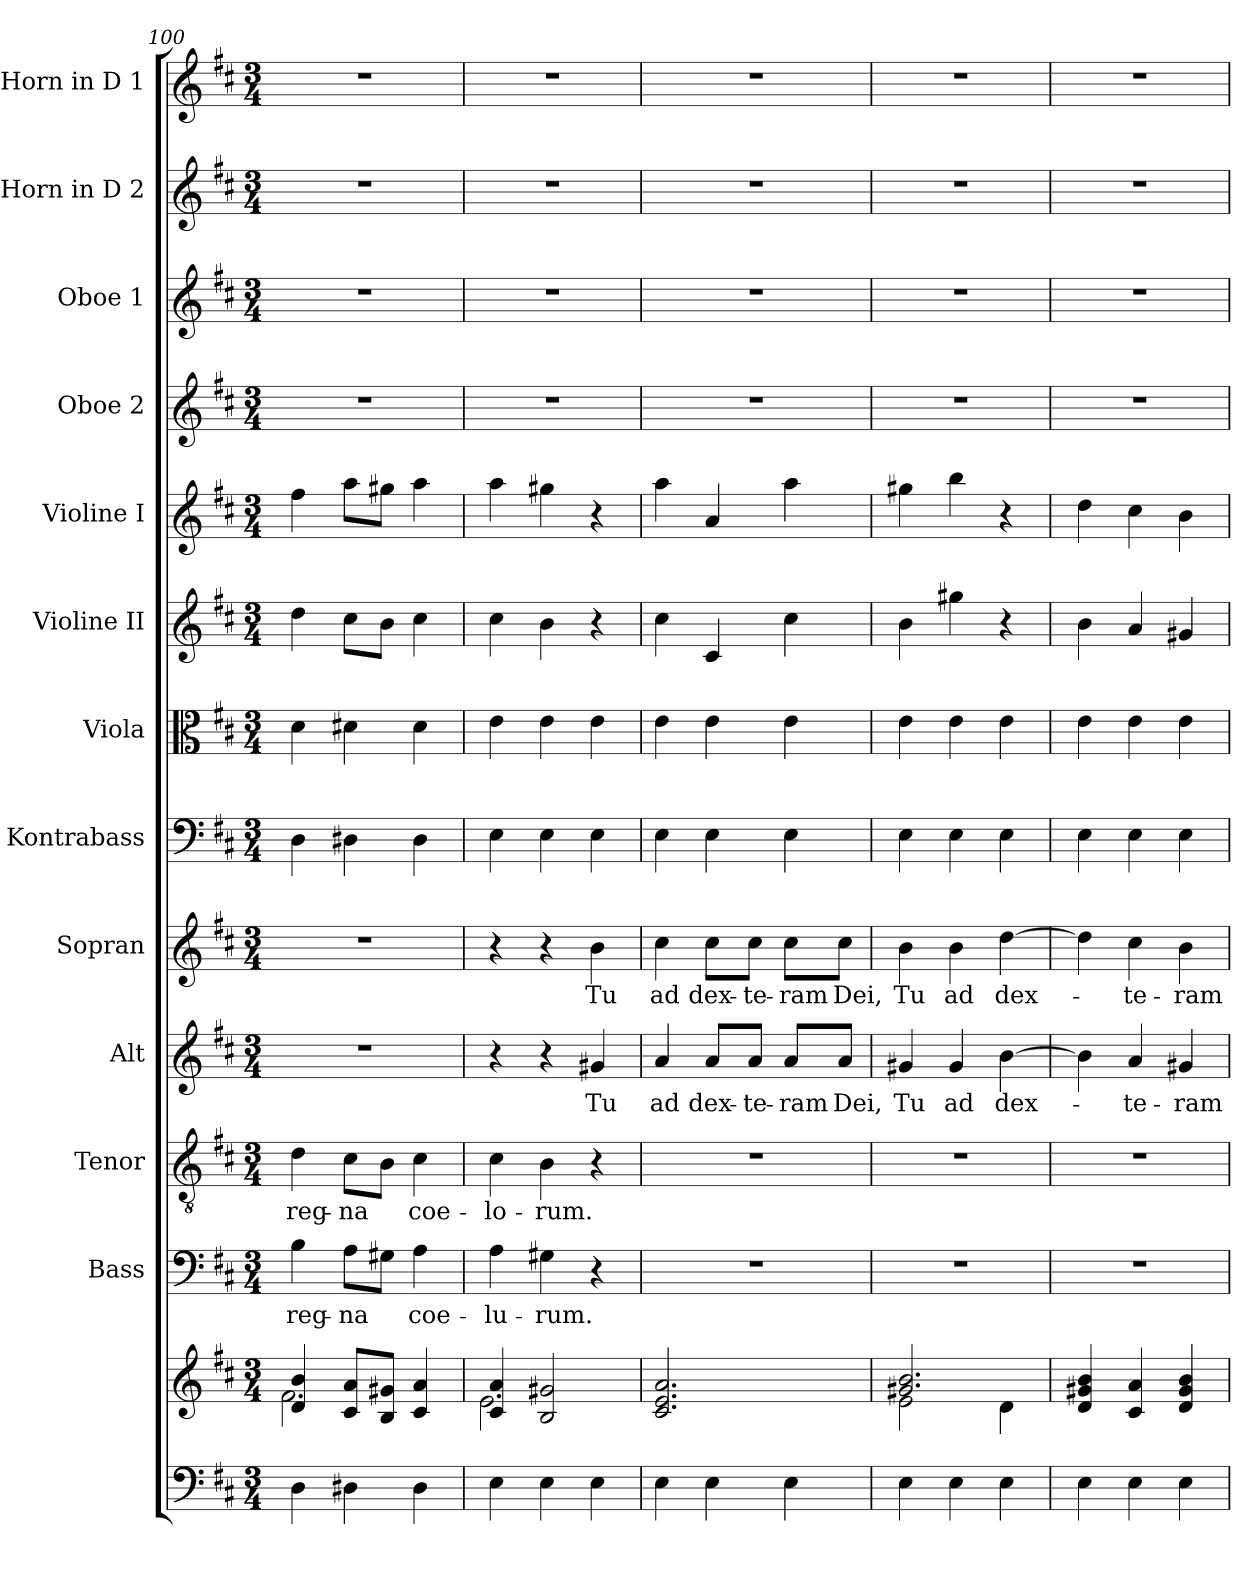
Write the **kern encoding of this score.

**kern	**kern	**kern	**text	**kern	**text	**kern	**text	**kern	**text	**kern	**kern	**kern	**kern	**kern	**kern	**kern	**kern
*part13	*part13	*part12	*part12	*part11	*part11	*part10	*part10	*part9	*part9	*part8	*part7	*part6	*part5	*part4	*part3	*part2	*part1
*staff14	*staff13	*staff12	*staff12	*staff11	*staff11	*staff10	*staff10	*staff9	*staff9	*staff8	*staff7	*staff6	*staff5	*staff4	*staff3	*staff2	*staff1
*	*	*I"Bass	*	*I"Tenor	*	*I"Alt	*	*I"Sopran	*	*I"Kontrabass	*I"Viola	*I"Violine II	*I"Violine I	*I"Oboe 2	*I"Oboe 1	*I"Horn in D 2	*I"Horn in D 1
*	*	*I'B.	*	*I'T.	*	*I'A.	*	*I'S.	*	*I'Kb.	*I'Vla.	*I'Vl. II	*I'Vl. I	*I'Ob. 2	*I'Ob. 1	*	*
*clefF4	*clefG2	*clefF4	*	*clefGv2	*	*clefG2	*	*clefG2	*	*clefF4	*clefC3	*clefG2	*clefG2	*clefG2	*clefG2	*clefG2	*clefG2
*	*	*	*	*	*	*	*	*	*	*ITrd7c12	*	*	*	*	*	*ITrd7c12	*ITrd7c12
*k[f#c#]	*k[f#c#]	*k[f#c#]	*	*k[f#c#]	*	*k[f#c#]	*	*k[f#c#]	*	*k[f#c#]	*k[f#c#]	*k[f#c#]	*k[f#c#]	*k[f#c#]	*k[f#c#]	*k[f#c#]	*k[f#c#]
*D:	*D:	*D:	*	*D:	*	*D:	*	*D:	*	*D:	*D:	*D:	*D:	*D:	*D:	*D:	*D:
*M3/4	*M3/4	*M3/4	*	*M3/4	*	*M3/4	*	*M3/4	*	*M3/4	*M3/4	*M3/4	*M3/4	*M3/4	*M3/4	*M3/4	*M3/4
=100	=100	=100	=100	=100	=100	=100	=100	=100	=100	=100	=100	=100	=100	=100	=100	=100	=100
*	*^	*	*	*	*	*	*	*	*	*	*	*	*	*	*	*	*
!	!	!	!	!LO:LY:b	!	!LO:LY:b	!	!	!	!	!	!	!	!	!	!	!	!
4D\	4d/ 4b/	2.f#\	4B\	reg-	4d\	reg-	2.r	.	2.r	.	4DD\	4d\	4dd\	4ff#\	2.r	2.r	2.r	2.r
!	!	!	!	!LO:LY:b	!	!LO:LY:b	!	!	!	!	!	!	!	!	!	!	!	!
4D#X\	8c#/ 8a/L	.	8A\L	-na	8c#\L	-na	.	.	.	.	4DD#X\	4d#X\	8cc#\L	8aa\L	.	.	.	.
.	8B/ 8g#X/J	.	8G#X\J	.	8B\J	.	.	.	.	.	.	.	8b\J	8gg#X\J	.	.	.	.
!	!	!	!	!LO:LY:b	!	!LO:LY:b	!	!	!	!	!	!	!	!	!	!	!	!
4D#\	4c#/ 4a/	.	4A\	coe-	4c#\	coe-	.	.	.	.	4DD#\	4d#\	4cc#\	4aa\	.	.	.	.
=101	=101	=101	=101	=101	=101	=101	=101	=101	=101	=101	=101	=101	=101	=101	=101	=101	=101	=101
!	!	!	!	!LO:LY:b	!	!LO:LY:b	!	!	!	!	!	!	!	!	!	!	!	!
4E\	4c#/ 4a/	2.e\	4A\	-lu-	4c#\	-lo-	4r	.	4r	.	4EE\	4e\	4cc#\	4aa\	2.r	2.r	2.r	2.r
!	!	!	!	!LO:LY:b	!	!LO:LY:b	!	!	!	!	!	!	!	!	!	!	!	!
4E\	2B/ 2g#X/	.	4G#X\	-rum.	4B\	-rum.	4r	.	4r	.	4EE\	4e\	4b\	4gg#X\	.	.	.	.
!	!	!	!	!	!	!	!	!LO:LY:b	!	!LO:LY:b	!	!	!	!	!	!	!	!
4E\	.	.	4r	.	4r	.	4g#X/	Tu	4b\	Tu	4EE\	4e\	4r	4r	.	.	.	.
*	*v	*v	*	*	*	*	*	*	*	*	*	*	*	*	*	*	*	*
=102	=102	=102	=102	=102	=102	=102	=102	=102	=102	=102	=102	=102	=102	=102	=102	=102	=102
!	!	!	!	!	!	!	!LO:LY:b	!	!LO:LY:b	!	!	!	!	!	!	!	!
4E\	2.c#/ 2.e/ 2.a/	2.r	.	2.r	.	4a/	ad	4cc#\	ad	4EE\	4e\	4cc#\	4aa\	2.r	2.r	2.r	2.r
!	!	!	!	!	!	!	!LO:LY:b	!	!LO:LY:b	!	!	!	!	!	!	!	!
4E\	.	.	.	.	.	8a/L	dex-	8cc#\L	dex-	4EE\	4e\	4c#/	4a/	.	.	.	.
!	!	!	!	!	!	!	!LO:LY:b	!	!LO:LY:b	!	!	!	!	!	!	!	!
.	.	.	.	.	.	8a/J	-te-	8cc#\J	-te-	.	.	.	.	.	.	.	.
!	!	!	!	!	!	!	!LO:LY:b	!	!LO:LY:b	!	!	!	!	!	!	!	!
4E\	.	.	.	.	.	8a/L	-ram	8cc#\L	-ram	4EE\	4e\	4cc#\	4aa\	.	.	.	.
!	!	!	!	!	!	!	!LO:LY:b	!	!LO:LY:b	!	!	!	!	!	!	!	!
.	.	.	.	.	.	8a/J	Dei,	8cc#\J	Dei,	.	.	.	.	.	.	.	.
=103	=103	=103	=103	=103	=103	=103	=103	=103	=103	=103	=103	=103	=103	=103	=103	=103	=103
*	*^	*	*	*	*	*	*	*	*	*	*	*	*	*	*	*	*
!	!	!	!	!	!	!	!	!LO:LY:b	!	!LO:LY:b	!	!	!	!	!	!	!	!
4E\	2.g#X/ 2.b/	2e\	2.r	.	2.r	.	4g#X/	Tu	4b\	Tu	4EE\	4e\	4b\	4gg#X\	2.r	2.r	2.r	2.r
!	!	!	!	!	!	!	!	!LO:LY:b	!	!LO:LY:b	!	!	!	!	!	!	!	!
4E\	.	.	.	.	.	.	4g#/	ad	4b\	ad	4EE\	4e\	4gg#X\	4bb\	.	.	.	.
!	!	!	!	!	!	!	!	!LO:LY:b	!	!LO:LY:b	!	!	!	!	!	!	!	!
4E\	.	4d\	.	.	.	.	[4b\	dex-	[4dd\	dex-	4EE\	4e\	4r	4r	.	.	.	.
*	*v	*v	*	*	*	*	*	*	*	*	*	*	*	*	*	*	*	*
=104	=104	=104	=104	=104	=104	=104	=104	=104	=104	=104	=104	=104	=104	=104	=104	=104	=104
4E\	4d/ 4g#X/ 4b/	2.r	.	2.r	.	4b\]	.	4dd\]	.	4EE\	4e\	4b\	4dd\	2.r	2.r	2.r	2.r
!	!	!	!	!	!	!	!LO:LY:b	!	!LO:LY:b	!	!	!	!	!	!	!	!
4E\	4c#/ 4a/	.	.	.	.	4a/	-te-	4cc#\	-te-	4EE\	4e\	4a/	4cc#\	.	.	.	.
!	!	!	!	!	!	!	!LO:LY:b	!	!LO:LY:b	!	!	!	!	!	!	!	!
4E\	4d/ 4g#/ 4b/	.	.	.	.	4g#X/	-ram	4b\	-ram	4EE\	4e\	4g#X/	4b\	.	.	.	.
=	=	=	=	=	=	=	=	=	=	=	=	=	=	=	=	=	=
*-	*-	*-	*-	*-	*-	*-	*-	*-	*-	*-	*-	*-	*-	*-	*-	*-	*-
